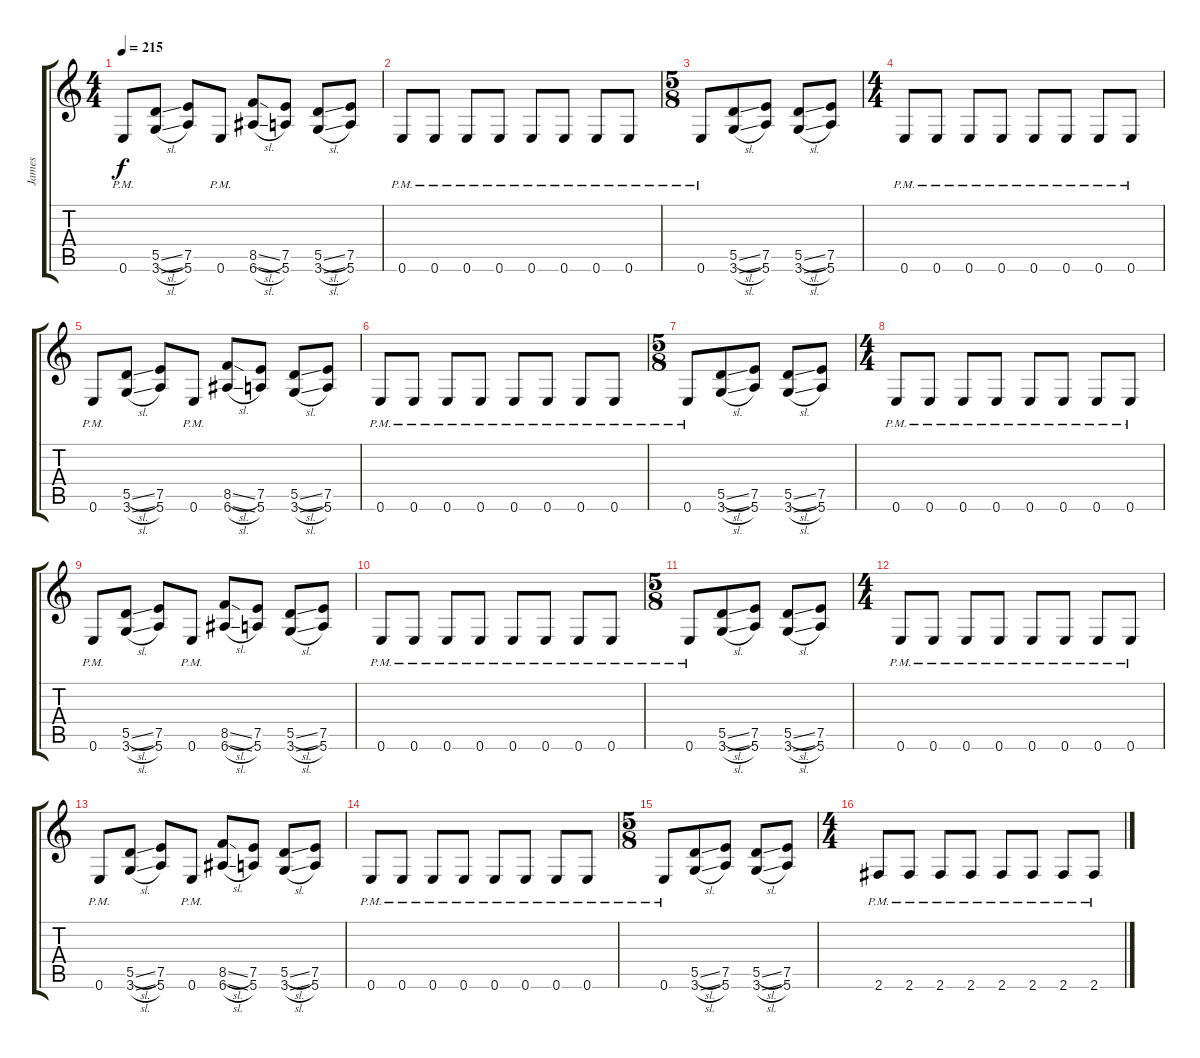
\track ("James" "James") {instrument overdrivenguitar}
\staff {score tabs}
\tuning (E4 B3 G3 D3 A2 E2) {hide}
\ts (4 4)
\tempo 215
\clef g2
\ks c
0.6{pm}.8{dy f} (5.5{sl} 3.6{sl}).8 (7.5 5.6).8 0.6{pm}.8 (8.5{sl} 6.6{sl}).8 (7.5 5.6).8 (5.5{sl} 3.6{sl}).8 (7.5 5.6).8 |
0.6{pm}.8 0.6{pm}.8 0.6{pm}.8 0.6{pm}.8 0.6{pm}.8 0.6{pm}.8 0.6{pm}.8 0.6{pm}.8 |
\ts (5 8)
0.6{pm}.8 (5.5{sl} 3.6{sl}).8 (7.5 5.6).8 (5.5{sl} 3.6{sl}).8 (7.5 5.6).8 |
\ts (4 4)
0.6{pm}.8 0.6{pm}.8 0.6{pm}.8 0.6{pm}.8 0.6{pm}.8 0.6{pm}.8 0.6{pm}.8 0.6{pm}.8 |
0.6{pm}.8 (5.5{sl} 3.6{sl}).8 (7.5 5.6).8 0.6{pm}.8 (8.5{sl} 6.6{sl}).8 (7.5 5.6).8 (5.5{sl} 3.6{sl}).8 (7.5 5.6).8 |
0.6{pm}.8 0.6{pm}.8 0.6{pm}.8 0.6{pm}.8 0.6{pm}.8 0.6{pm}.8 0.6{pm}.8 0.6{pm}.8 |
\ts (5 8)
0.6{pm}.8 (5.5{sl} 3.6{sl}).8 (7.5 5.6).8 (5.5{sl} 3.6{sl}).8 (7.5 5.6).8 |
\ts (4 4)
0.6{pm}.8 0.6{pm}.8 0.6{pm}.8 0.6{pm}.8 0.6{pm}.8 0.6{pm}.8 0.6{pm}.8 0.6{pm}.8 |
0.6{pm}.8 (5.5{sl} 3.6{sl}).8 (7.5 5.6).8 0.6{pm}.8 (8.5{sl} 6.6{sl}).8 (7.5 5.6).8 (5.5{sl} 3.6{sl}).8 (7.5 5.6).8 |
0.6{pm}.8 0.6{pm}.8 0.6{pm}.8 0.6{pm}.8 0.6{pm}.8 0.6{pm}.8 0.6{pm}.8 0.6{pm}.8 |
\ts (5 8)
0.6{pm}.8 (5.5{sl} 3.6{sl}).8 (7.5 5.6).8 (5.5{sl} 3.6{sl}).8 (7.5 5.6).8 |
\ts (4 4)
0.6{pm}.8 0.6{pm}.8 0.6{pm}.8 0.6{pm}.8 0.6{pm}.8 0.6{pm}.8 0.6{pm}.8 0.6{pm}.8 |
0.6{pm}.8 (5.5{sl} 3.6{sl}).8 (7.5 5.6).8 0.6{pm}.8 (8.5{sl} 6.6{sl}).8 (7.5 5.6).8 (5.5{sl} 3.6{sl}).8 (7.5 5.6).8 |
0.6{pm}.8 0.6{pm}.8 0.6{pm}.8 0.6{pm}.8 0.6{pm}.8 0.6{pm}.8 0.6{pm}.8 0.6{pm}.8 |
\ts (5 8)
0.6{pm}.8 (5.5{sl} 3.6{sl}).8 (7.5 5.6).8 (5.5{sl} 3.6{sl}).8 (7.5 5.6).8 |
\ts (4 4)
2.6{pm}.8 2.6{pm}.8 2.6{pm}.8 2.6{pm}.8 2.6{pm}.8 2.6{pm}.8 2.6{pm}.8 2.6{pm}.8
